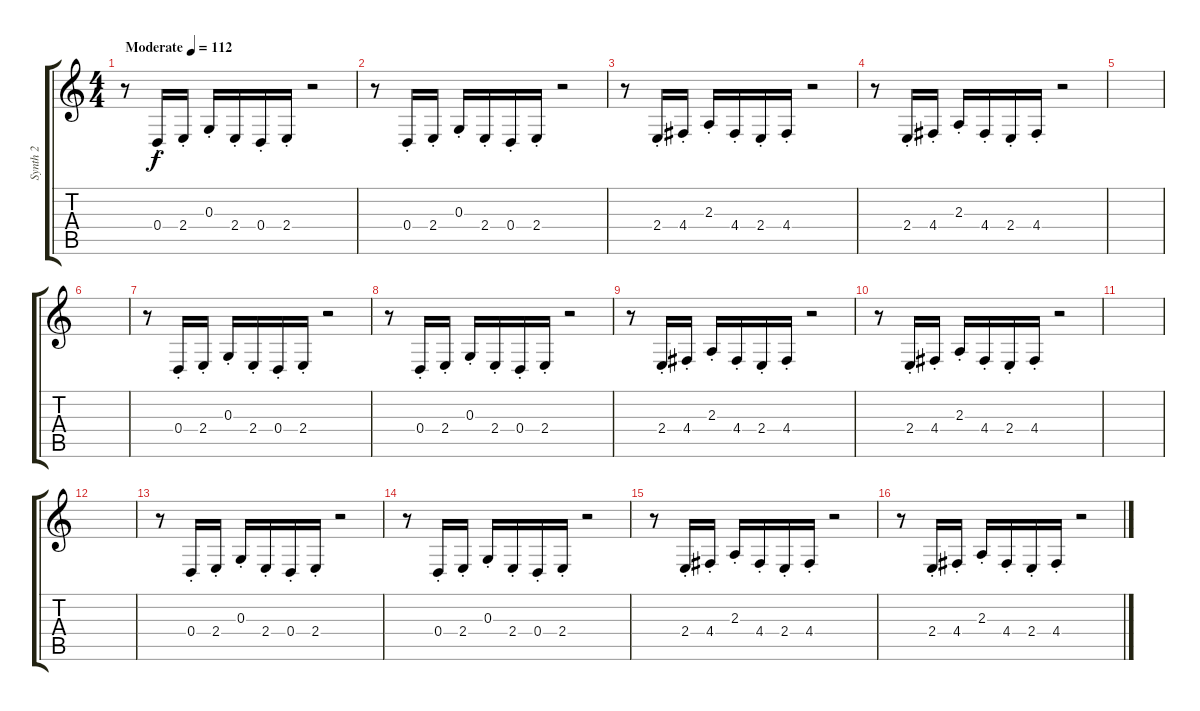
\track ("Synth 2" "Synth 2") {instrument lead2sawtooth}
\staff {score tabs}
\tuning (E4 B3 G3 D3 A2 E2) {hide}
\ts (4 4)
\tempo (112 "Moderate")
\clef g2
\ks c
r.8{dy f instrument lead2sawtooth} 0.4{st}.16 2.4{st}.16 0.3{st}.16 2.4{st}.16 0.4{st}.16 2.4{st}.16 r.2 |
r.8 0.4{st}.16 2.4{st}.16 0.3{st}.16 2.4{st}.16 0.4{st}.16 2.4{st}.16 r.2 |
r.8 2.4{st}.16 4.4{st}.16 2.3{st}.16 4.4{st}.16 2.4{st}.16 4.4{st}.16 r.2 |
r.8 2.4{st}.16 4.4{st}.16 2.3{st}.16 4.4{st}.16 2.4{st}.16 4.4{st}.16 r.2 |
|
|
r.8 0.4{st}.16 2.4{st}.16 0.3{st}.16 2.4{st}.16 0.4{st}.16 2.4{st}.16 r.2 |
r.8 0.4{st}.16 2.4{st}.16 0.3{st}.16 2.4{st}.16 0.4{st}.16 2.4{st}.16 r.2 |
r.8 2.4{st}.16 4.4{st}.16 2.3{st}.16 4.4{st}.16 2.4{st}.16 4.4{st}.16 r.2 |
r.8 2.4{st}.16 4.4{st}.16 2.3{st}.16 4.4{st}.16 2.4{st}.16 4.4{st}.16 r.2 |
|
|
r.8 0.4{st}.16 2.4{st}.16 0.3{st}.16 2.4{st}.16 0.4{st}.16 2.4{st}.16 r.2 |
r.8 0.4{st}.16 2.4{st}.16 0.3{st}.16 2.4{st}.16 0.4{st}.16 2.4{st}.16 r.2 |
r.8 2.4{st}.16 4.4{st}.16 2.3{st}.16 4.4{st}.16 2.4{st}.16 4.4{st}.16 r.2 |
r.8 2.4{st}.16 4.4{st}.16 2.3{st}.16 4.4{st}.16 2.4{st}.16 4.4{st}.16 r.2
